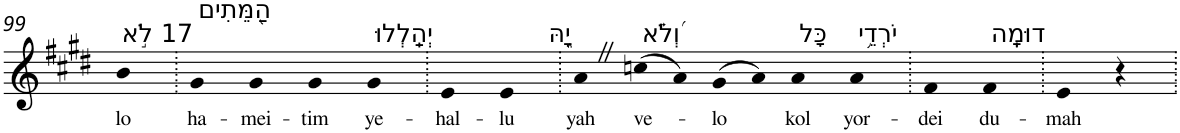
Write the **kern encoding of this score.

**kern	**text
*part1	*part1
*staff1	*staff1
*I"Piano	*
*I'Pno	*
!!LO:PB:g=z
*clefG2	*
*k[f#c#g#d#]	*
*E:	*
=99	=99
!LO:TX:a:t=17 לֹ֣א	!
!	!LO:LY:b
4b	lo
=100.	=100.
!LO:TX:a:t=הַ֭מֵּתִים	!
!	!LO:LY:b
4g#	ha-
!	!LO:LY:b
4g#	-mei-
!	!LO:LY:b
4g#	-tim
!LO:TX:a:t=יְהַֽלְלוּ	!
!	!LO:LY:b
4g#	ye-
=101.	=101.
!	!LO:LY:b
4e	-hal-
!	!LO:LY:b
4e	-lu
=102.	=102.
!LO:TX:a:t=יָ֑הּ	!
!	!LO:LY:b
4aZ	yah
!LO:TX:a:t=וְ֝לֹ֗א	!
!	!LO:LY:b
(>8ccn	ve-
8a)	.
!	!LO:LY:b
(>8g#	-lo
8a)	.
!LO:TX:a:t=כָּל	!
!	!LO:LY:b
4a	kol
!LO:TX:a:t=יֹרְדֵ֥י	!
!	!LO:LY:b
4a	yor-
=103.	=103.
!	!LO:LY:b
4f#	-dei
!LO:TX:a:t=דוּמָֽה	!
!	!LO:LY:b
4f#	du-
=104.	=104.
!	!LO:LY:b
4e	-mah
4r	.
=.	=.
*-	*-
